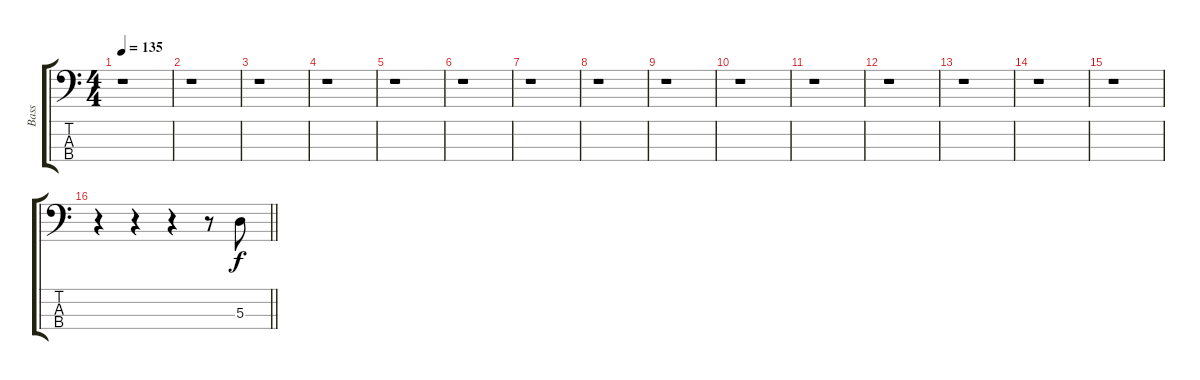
\track ("Bass" "Bass") {instrument electricbasspick}
\staff {score tabs}
\tuning (G2 D2 A1 E1) {hide}
\ts (4 4)
\tempo 135
\clef f4
\ks c
r.1{dy f instrument electricbasspick} |
r.1 |
r.1 |
r.1 |
r.1 |
r.1 |
r.1 |
r.1 |
r.1 |
r.1 |
r.1 |
r.1 |
r.1 |
r.1 |
r.1 |
\barLineRight lightlight
r.4 r.4 r.4 r.8 5.3.8
